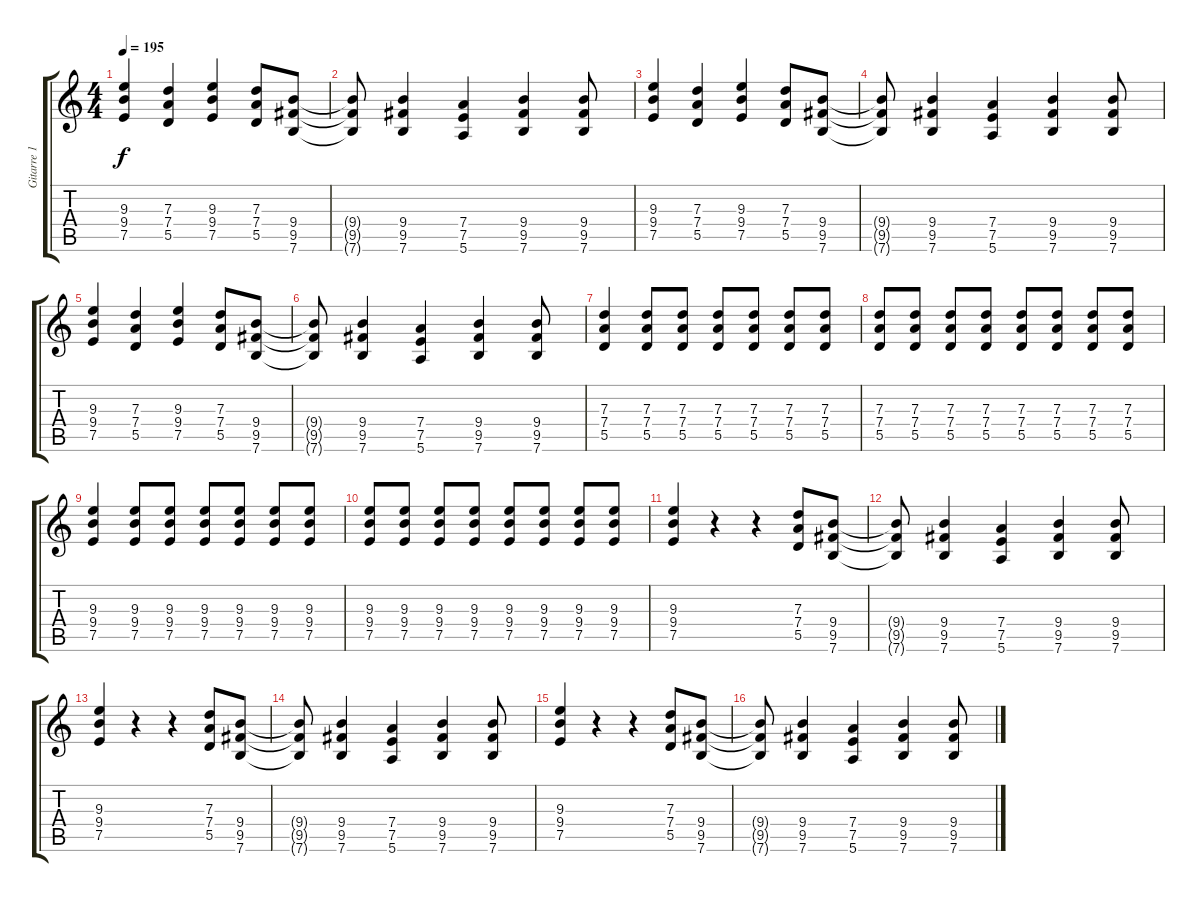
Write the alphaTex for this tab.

\track ("Gitarre 1" "Gitarre 1") {instrument distortionguitar}
\staff {score tabs}
\tuning (E4 B3 G3 D3 A2 E2) {hide}
\ts (4 4)
\tempo 195
\clef g2
\ks c
(9.3 9.4 7.5).4{dy f} (7.3 7.4 5.5).4 (9.3 9.4 7.5).4 (7.3 7.4 5.5).8 (9.4 9.5 7.6).8 |
(9.4{t} 9.5{t} 7.6{t}).8 (9.4 9.5 7.6).4 (7.4 7.5 5.6).4 (9.4 9.5 7.6).4 (9.4 9.5 7.6).8 |
(9.3 9.4 7.5).4 (7.3 7.4 5.5).4 (9.3 9.4 7.5).4 (7.3 7.4 5.5).8 (9.4 9.5 7.6).8 |
(9.4{t} 9.5{t} 7.6{t}).8 (9.4 9.5 7.6).4 (7.4 7.5 5.6).4 (9.4 9.5 7.6).4 (9.4 9.5 7.6).8 |
(9.3 9.4 7.5).4 (7.3 7.4 5.5).4 (9.3 9.4 7.5).4 (7.3 7.4 5.5).8 (9.4 9.5 7.6).8 |
(9.4{t} 9.5{t} 7.6{t}).8 (9.4 9.5 7.6).4 (7.4 7.5 5.6).4 (9.4 9.5 7.6).4 (9.4 9.5 7.6).8 |
(7.3 7.4 5.5).4 (7.3 7.4 5.5).8 (7.3 7.4 5.5).8 (7.3 7.4 5.5).8 (7.3 7.4 5.5).8 (7.3 7.4 5.5).8 (7.3 7.4 5.5).8 |
(7.3 7.4 5.5).8 (7.3 7.4 5.5).8 (7.3 7.4 5.5).8 (7.3 7.4 5.5).8 (7.3 7.4 5.5).8 (7.3 7.4 5.5).8 (7.3 7.4 5.5).8 (7.3 7.4 5.5).8 |
(9.3 9.4 7.5).4 (9.3 9.4 7.5).8 (9.3 9.4 7.5).8 (9.3 9.4 7.5).8 (9.3 9.4 7.5).8 (9.3 9.4 7.5).8 (9.3 9.4 7.5).8 |
(9.3 9.4 7.5).8 (9.3 9.4 7.5).8 (9.3 9.4 7.5).8 (9.3 9.4 7.5).8 (9.3 9.4 7.5).8 (9.3 9.4 7.5).8 (9.3 9.4 7.5).8 (9.3 9.4 7.5).8 |
(9.3 9.4 7.5).4 r.4 r.4 (7.3 7.4 5.5).8 (9.4 9.5 7.6).8 |
(9.4{t} 9.5{t} 7.6{t}).8 (9.4 9.5 7.6).4 (7.4 7.5 5.6).4 (9.4 9.5 7.6).4 (9.4 9.5 7.6).8 |
(9.3 9.4 7.5).4 r.4 r.4 (7.3 7.4 5.5).8 (9.4 9.5 7.6).8 |
(9.4{t} 9.5{t} 7.6{t}).8 (9.4 9.5 7.6).4 (7.4 7.5 5.6).4 (9.4 9.5 7.6).4 (9.4 9.5 7.6).8 |
(9.3 9.4 7.5).4 r.4 r.4 (7.3 7.4 5.5).8 (9.4 9.5 7.6).8 |
(9.4{t} 9.5{t} 7.6{t}).8 (9.4 9.5 7.6).4 (7.4 7.5 5.6).4 (9.4 9.5 7.6).4 (9.4 9.5 7.6).8
